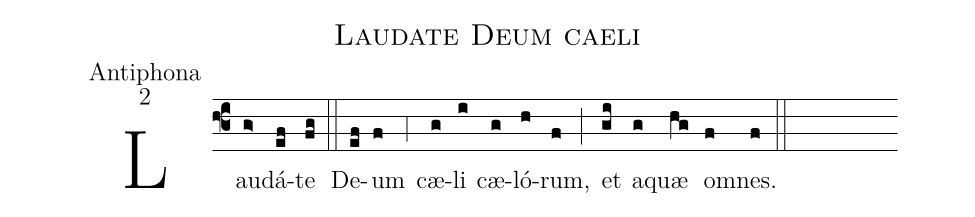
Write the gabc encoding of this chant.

name:Laudate Deum caeli;
office-part:Antiphona;
mode:2;
%%
(f3) Lau(g>)dá(ef)te(fg) (::)
De(ef)um(f) (,4) cæ(g)li(i) cæ(g)ló(h)rum,(f) (;) et(gi) a(g)quæ(hg) o(f)mnes.(f) (::)
